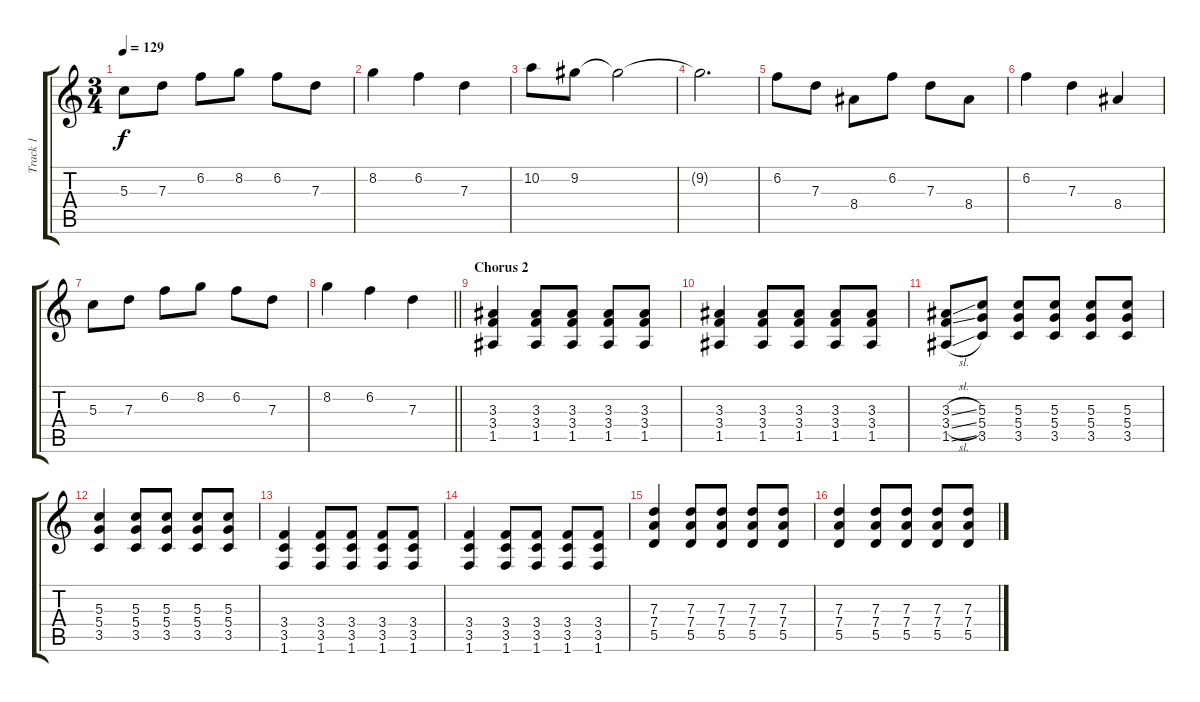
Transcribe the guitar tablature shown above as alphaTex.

\track ("Track 1" "Track 1") {instrument electricguitarjazz}
\staff {score tabs}
\tuning (E4 B3 G3 D3 A2 E2) {hide}
\ts (3 4)
\tempo 129
\clef g2
\ks c
5.3.8{dy f} 7.3.8 6.2.8 8.2.8 6.2.8 7.3.8 |
8.2.4 6.2.4 7.3.4 |
10.2.8 9.2.8 9.2{t}.2 |
9.2{t}.2{d} |
6.2.8 7.3.8 8.4.8 6.2.8 7.3.8 8.4.8 |
6.2.4 7.3.4 8.4.4 |
5.3.8 7.3.8 6.2.8 8.2.8 6.2.8 7.3.8 |
\barLineRight lightlight
8.2.4 6.2.4 7.3.4 |
\section ("" "Chorus 2")
(3.3 3.4 1.5).4 (3.3 3.4 1.5).8 (3.3 3.4 1.5).8 (3.3 3.4 1.5).8 (3.3 3.4 1.5).8 |
(3.3 3.4 1.5).4 (3.3 3.4 1.5).8 (3.3 3.4 1.5).8 (3.3 3.4 1.5).8 (3.3 3.4 1.5).8 |
(3.3{sl} 3.4{sl} 1.5{sl}).8 (5.3 5.4 3.5).8 (5.3 5.4 3.5).8 (5.3 5.4 3.5).8 (5.3 5.4 3.5).8 (5.3 5.4 3.5).8 |
(5.3 5.4 3.5).4 (5.3 5.4 3.5).8 (5.3 5.4 3.5).8 (5.3 5.4 3.5).8 (5.3 5.4 3.5).8 |
(3.4 3.5 1.6).4 (3.4 3.5 1.6).8 (3.4 3.5 1.6).8 (3.4 3.5 1.6).8 (3.4 3.5 1.6).8 |
(3.4 3.5 1.6).4 (3.4 3.5 1.6).8 (3.4 3.5 1.6).8 (3.4 3.5 1.6).8 (3.4 3.5 1.6).8 |
(7.3 7.4 5.5).4 (7.3 7.4 5.5).8 (7.3 7.4 5.5).8 (7.3 7.4 5.5).8 (7.3 7.4 5.5).8 |
(7.3 7.4 5.5).4 (7.3 7.4 5.5).8 (7.3 7.4 5.5).8 (7.3 7.4 5.5).8 (7.3 7.4 5.5).8
